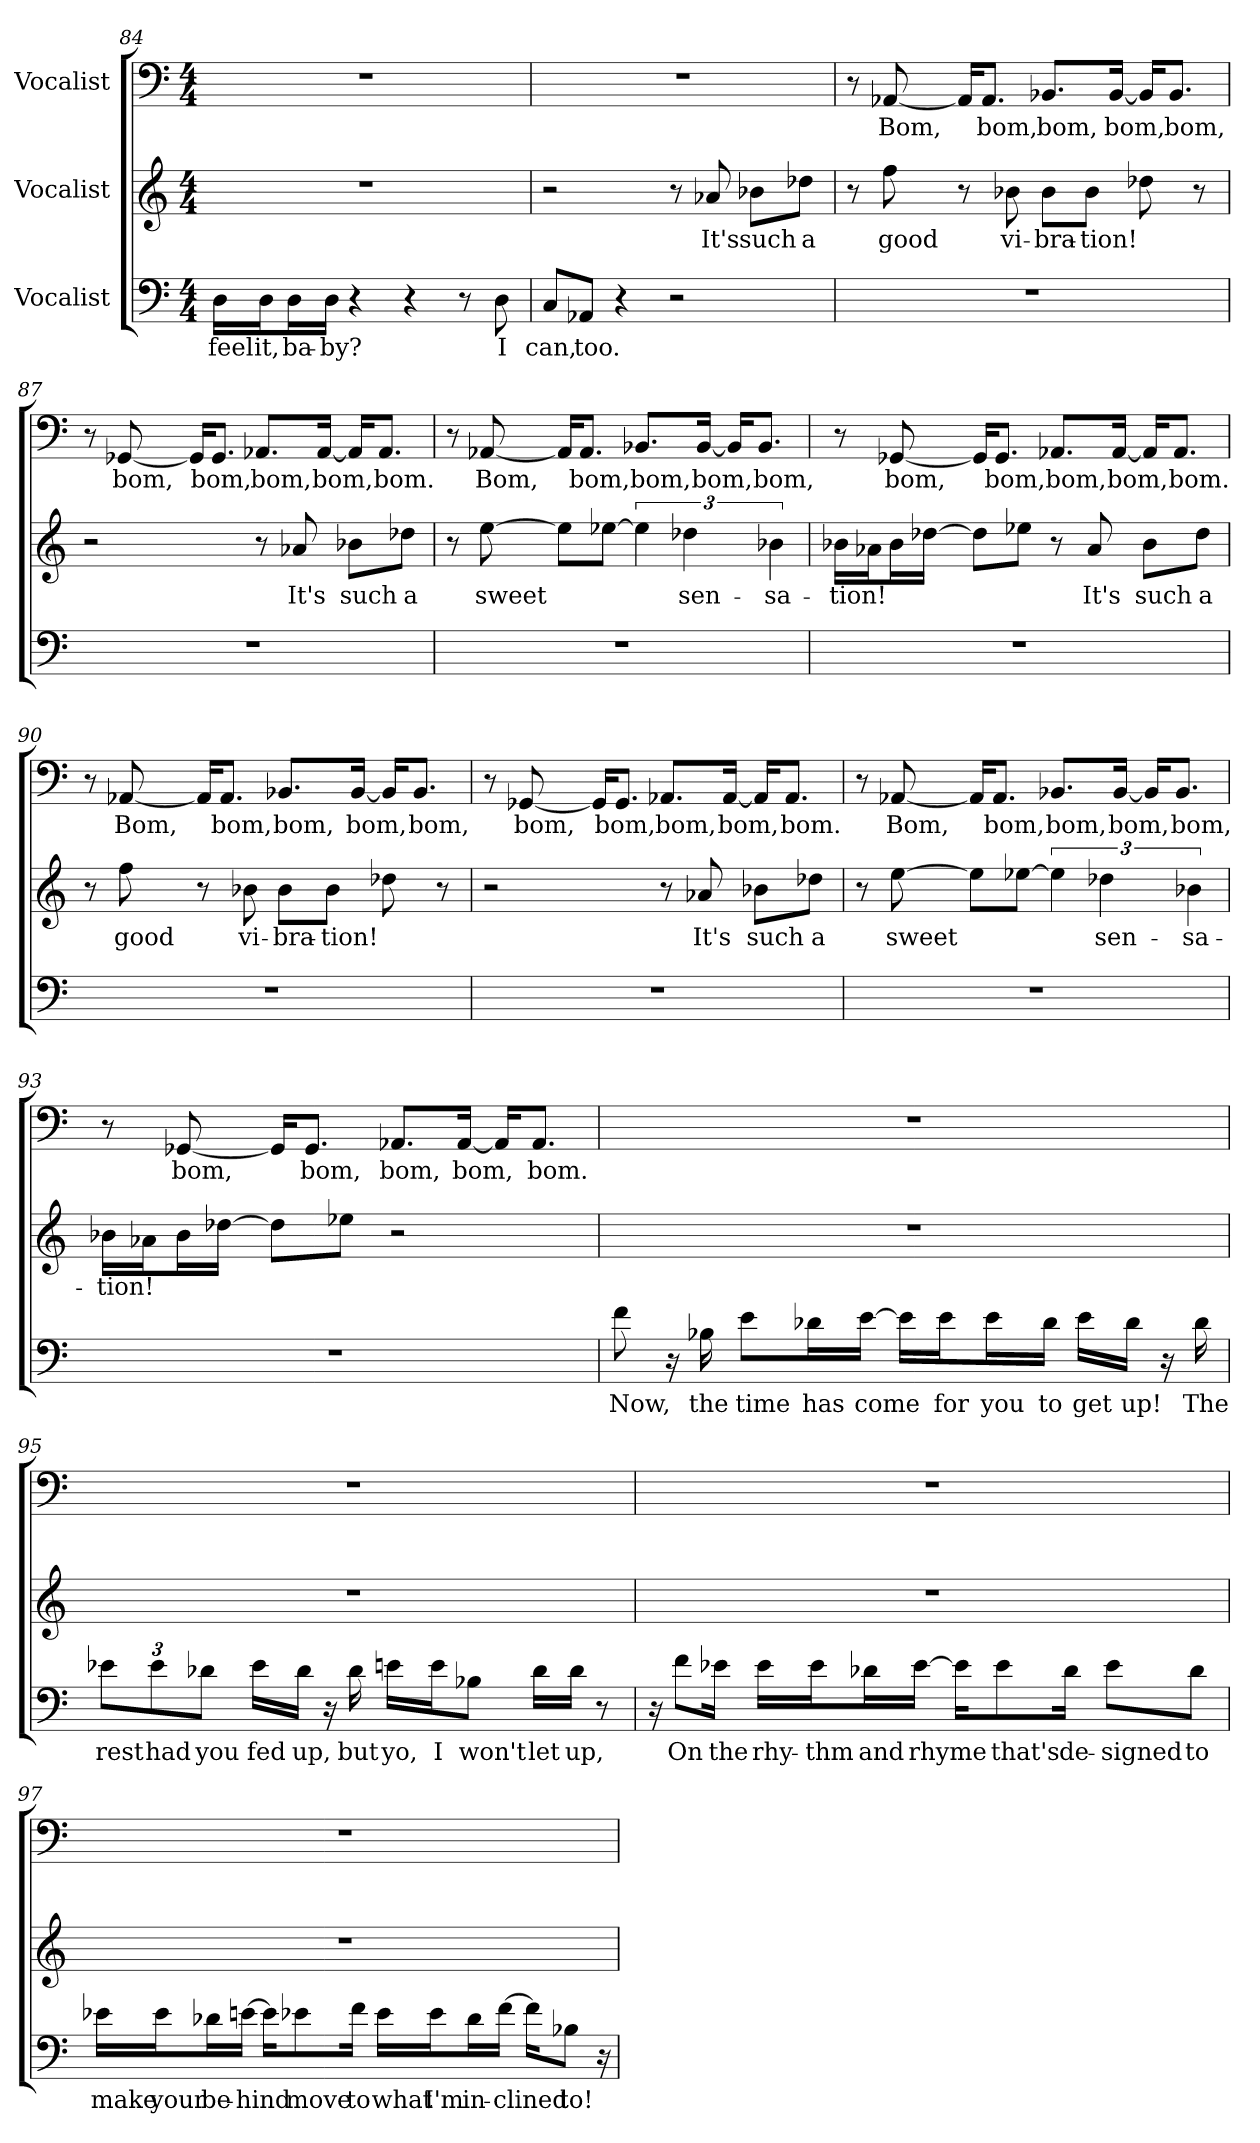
**kern	**text	**kern	**text	**kern	**text
*part3	*part3	*part2	*part2	*part1	*part1
*staff3	*staff3	*staff2	*staff2	*staff1	*staff1
*I"Vocalist	*	*I"Vocalist	*	*I"Vocalist	*
*clefF4	*	*clefG2	*	*clefF4	*
*M4/4	*	*M4/4	*	*M4/4	*
=84	=84	=84	=84	=84	=84
16D\LL	feel	1r	.	1r	.
16D\J	it,	.	.	.	.
16D\L	ba-	.	.	.	.
16D\JJ	-by?	.	.	.	.
4r	.	.	.	.	.
4r	.	.	.	.	.
8r	.	.	.	.	.
8D	I	.	.	.	.
=85	=85	=85	=85	=85	=85
8C/L	can,	2r	.	1r	.
8AA-X/J	too.	.	.	.	.
4r	.	.	.	.	.
2r	.	8r	.	.	.
.	.	8a-X	It's	.	.
.	.	8b-X\L	such	.	.
.	.	8dd-X\J	a	.	.
=86	=86	=86	=86	=86	=86
1r	.	8r	.	8r	.
.	.	8ff	good	[8AA-X	Bom,
.	.	8r	.	16AA-/KL]	_
.	.	.	.	8.AA-/J	bom,
.	.	8b-X	vi-	.	.
.	.	8b-\L	-bra-	8.BB-X/L	bom,
.	.	8b-\J	-tion!	.	.
.	.	.	.	[16BB-/Jk	bom,
.	.	8dd-X	_	16BB-/KL]	_
.	.	.	.	8.BB-/J	bom,
.	.	8r	.	.	.
=87	=87	=87	=87	=87	=87
1r	.	2r	.	8r	.
.	.	.	.	[8GG-X	bom,
.	.	.	.	16GG-/KL]	_
.	.	.	.	8.GG-/J	bom,
.	.	8r	.	8.AA-X/L	bom,
.	.	8a-X	It's	.	.
.	.	.	.	[16AA-/Jk	bom,
.	.	8b-X\L	such	16AA-/KL]	_
.	.	.	.	8.AA-/J	bom.
.	.	8dd-X\J	a	.	.
=88	=88	=88	=88	=88	=88
1r	.	8r	.	8r	.
.	.	[8ee	sweet	[8AA-X	Bom,
.	.	8ee\L]	_	16AA-/KL]	_
.	.	.	.	8.AA-/J	bom,
.	.	[8ee-X\J	_	.	.
.	.	6ee-]	_	8.BB-X/L	bom,
.	.	6dd-X	sen-	.	.
.	.	.	.	[16BB-/Jk	bom,
.	.	.	.	16BB-/KL]	_
.	.	.	.	8.BB-/J	bom,
.	.	6b-X	-sa-	.	.
=89	=89	=89	=89	=89	=89
1r	.	16b-X\LL	-tion!	8r	.
.	.	16a-X\J	_	.	.
.	.	16b-\L	_	[8GG-X	bom,
.	.	[16dd-X\JJ	_	.	.
.	.	8dd-\L]	_	16GG-/KL]	_
.	.	.	.	8.GG-/J	bom,
.	.	8ee-X\J	_	.	.
.	.	8r	.	8.AA-X/L	bom,
.	.	8a-	It's	.	.
.	.	.	.	[16AA-/Jk	bom,
.	.	8b-\L	such	16AA-/KL]	_
.	.	.	.	8.AA-/J	bom.
.	.	8dd-\J	a	.	.
=90	=90	=90	=90	=90	=90
1r	.	8r	.	8r	.
.	.	8ff	good	[8AA-X	Bom,
.	.	8r	.	16AA-/KL]	_
.	.	.	.	8.AA-/J	bom,
.	.	8b-X	vi-	.	.
.	.	8b-\L	-bra-	8.BB-X/L	bom,
.	.	8b-\J	-tion!	.	.
.	.	.	.	[16BB-/Jk	bom,
.	.	8dd-X	_	16BB-/KL]	_
.	.	.	.	8.BB-/J	bom,
.	.	8r	.	.	.
=91	=91	=91	=91	=91	=91
1r	.	2r	.	8r	.
.	.	.	.	[8GG-X	bom,
.	.	.	.	16GG-/KL]	_
.	.	.	.	8.GG-/J	bom,
.	.	8r	.	8.AA-X/L	bom,
.	.	8a-X	It's	.	.
.	.	.	.	[16AA-/Jk	bom,
.	.	8b-X\L	such	16AA-/KL]	_
.	.	.	.	8.AA-/J	bom.
.	.	8dd-X\J	a	.	.
=92	=92	=92	=92	=92	=92
1r	.	8r	.	8r	.
.	.	[8ee	sweet	[8AA-X	Bom,
.	.	8ee\L]	_	16AA-/KL]	_
.	.	.	.	8.AA-/J	bom,
.	.	[8ee-X\J	_	.	.
.	.	6ee-]	_	8.BB-X/L	bom,
.	.	6dd-X	sen-	.	.
.	.	.	.	[16BB-/Jk	bom,
.	.	.	.	16BB-/KL]	_
.	.	.	.	8.BB-/J	bom,
.	.	6b-X	-sa-	.	.
=93	=93	=93	=93	=93	=93
1r	.	16b-X\LL	-tion!	8r	.
.	.	16a-X\J	_	.	.
.	.	16b-\L	_	[8GG-X	bom,
.	.	[16dd-X\JJ	_	.	.
.	.	8dd-\L]	_	16GG-/KL]	_
.	.	.	.	8.GG-/J	bom,
.	.	8ee-X\J	_	.	.
.	.	2r	.	8.AA-X/L	bom,
.	.	.	.	[16AA-/Jk	bom,
.	.	.	.	16AA-/KL]	_
.	.	.	.	8.AA-/J	bom.
=94	=94	=94	=94	=94	=94
8f	Now,	1r	.	1r	.
16r	.	.	.	.	.
16B-X	the	.	.	.	.
8e\L	time	.	.	.	.
16d-X\L	has	.	.	.	.
[16e\JJ	come	.	.	.	.
16e\LL]	_	.	.	.	.
16e\J	for	.	.	.	.
16e\L	you	.	.	.	.
16d-\JJ	to	.	.	.	.
16e\LL	get	.	.	.	.
16d-\JJ	up!	.	.	.	.
16r	.	.	.	.	.
16d-	The	.	.	.	.
=95	=95	=95	=95	=95	=95
12e-X\L	rest	1r	.	1r	.
12e-\	had	.	.	.	.
12d-X\J	you	.	.	.	.
16e-\LL	fed	.	.	.	.
16d-\JJ	up,	.	.	.	.
16r	.	.	.	.	.
16d-	but	.	.	.	.
16en\LL	yo,	.	.	.	.
16e\J	I	.	.	.	.
8B-X\J	won't	.	.	.	.
16d-\LL	let	.	.	.	.
16d-\JJ	up,	.	.	.	.
8r	.	.	.	.	.
=96	=96	=96	=96	=96	=96
16r	.	1r	.	1r	.
8f\L	On	.	.	.	.
16e-X\Jk	the	.	.	.	.
16e-\LL	rhy-	.	.	.	.
16e-\J	-thm	.	.	.	.
16d-X\L	and	.	.	.	.
[16e-\JJ	rhyme	.	.	.	.
16e-\KL]	_	.	.	.	.
8e-\	that's	.	.	.	.
16d-\Jk	de-	.	.	.	.
8e-\L	-signed	.	.	.	.
8d-\J	to	.	.	.	.
=97	=97	=97	=97	=97	=97
16e-X\LL	make	1r	.	1r	.
16e-\J	your	.	.	.	.
16d-X\L	be-	.	.	.	.
[16en\JJ	-hind	.	.	.	.
16e\KL]	_	.	.	.	.
8e-X\	move	.	.	.	.
16f\Jk	to	.	.	.	.
16e-\LL	what	.	.	.	.
16e-\J	I'm	.	.	.	.
16d-\L	in-	.	.	.	.
[16f\JJ	-clined	.	.	.	.
16f\KL]	_	.	.	.	.
8B-X\J	to!	.	.	.	.
16r	.	.	.	.	.
=	=	=	=	=	=
*-	*-	*-	*-	*-	*-
